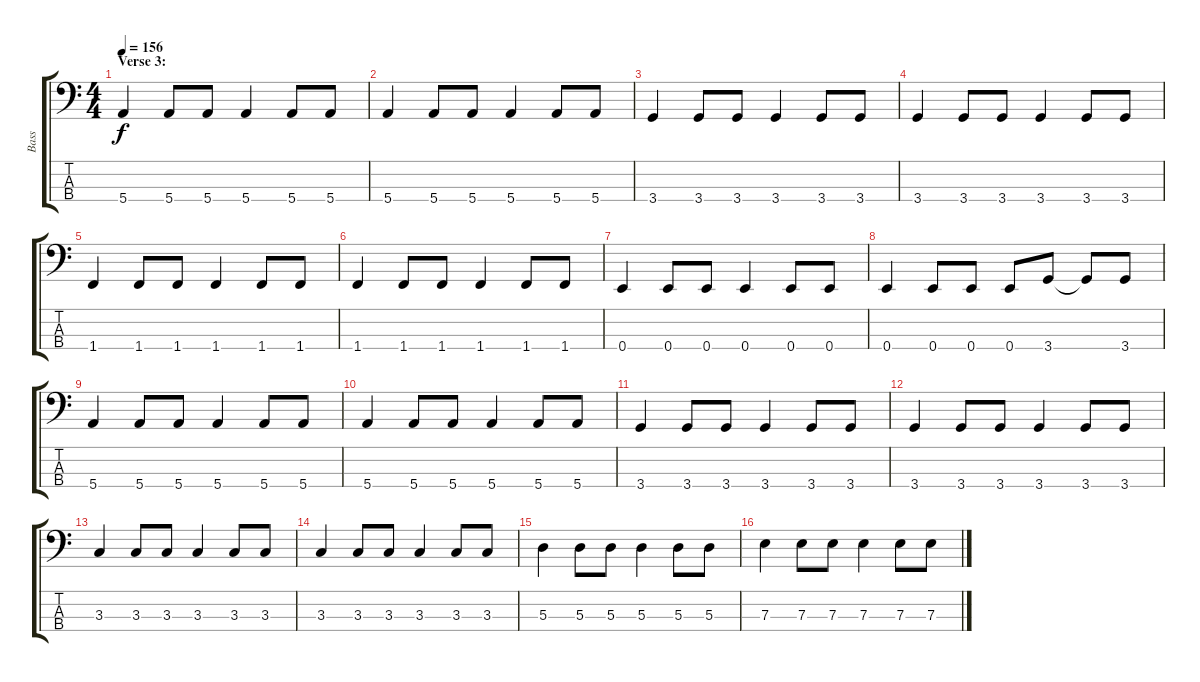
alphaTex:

\track ("Bass" "Bass") {instrument electricbasspick}
\staff {score tabs}
\tuning (G2 D2 A1 E1) {hide}
\ts (4 4)
\section ("" "Verse 3:")
\tempo 156
\clef f4
\ks c
5.4.4{dy f} 5.4.8 5.4.8 5.4.4 5.4.8 5.4.8 |
5.4.4 5.4.8 5.4.8 5.4.4 5.4.8 5.4.8 |
3.4.4 3.4.8 3.4.8 3.4.4 3.4.8 3.4.8 |
3.4.4 3.4.8 3.4.8 3.4.4 3.4.8 3.4.8 |
1.4.4 1.4.8 1.4.8 1.4.4 1.4.8 1.4.8 |
1.4.4 1.4.8 1.4.8 1.4.4 1.4.8 1.4.8 |
0.4.4 0.4.8 0.4.8 0.4.4 0.4.8 0.4.8 |
0.4.4 0.4.8 0.4.8 0.4.8 3.4.8 3.4{t}.8 3.4.8 |
5.4.4 5.4.8 5.4.8 5.4.4 5.4.8 5.4.8 |
5.4.4 5.4.8 5.4.8 5.4.4 5.4.8 5.4.8 |
3.4.4 3.4.8 3.4.8 3.4.4 3.4.8 3.4.8 |
3.4.4 3.4.8 3.4.8 3.4.4 3.4.8 3.4.8 |
3.3.4 3.3.8 3.3.8 3.3.4 3.3.8 3.3.8 |
3.3.4 3.3.8 3.3.8 3.3.4 3.3.8 3.3.8 |
5.3.4 5.3.8 5.3.8 5.3.4 5.3.8 5.3.8 |
7.3.4 7.3.8 7.3.8 7.3.4 7.3.8 7.3.8
